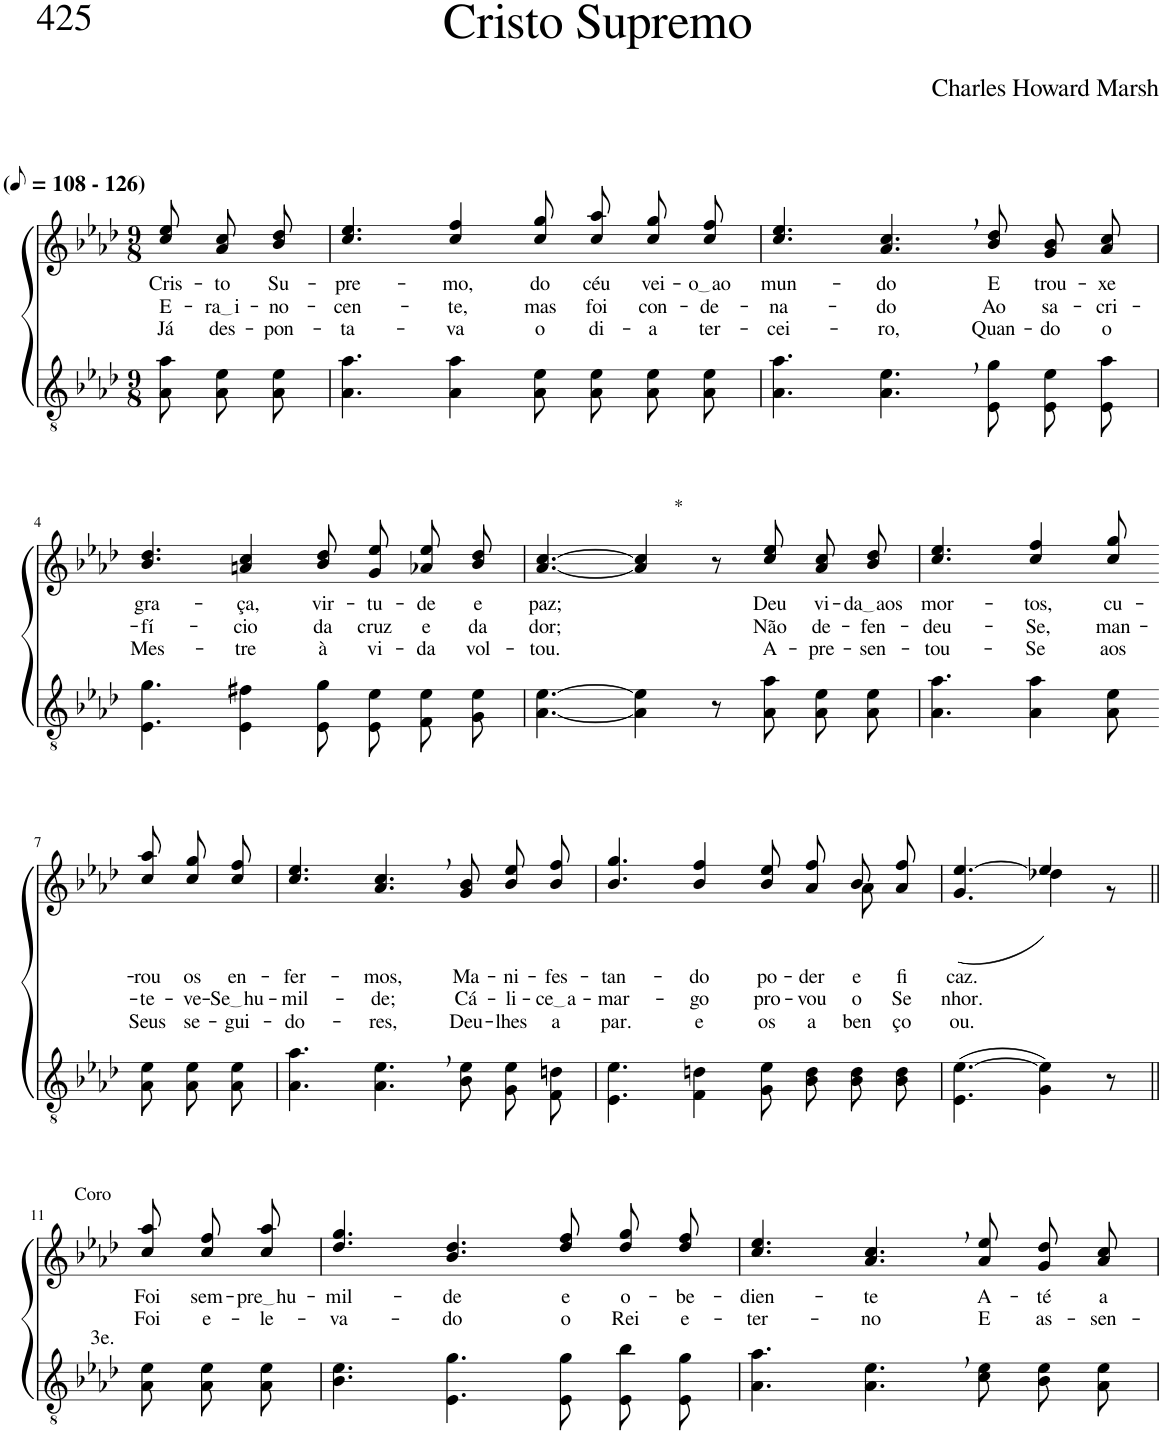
**kern	**kern	**text	**text	**text
*part2	*part1	*part1	*part1	*part1
*staff2	*staff1	*staff1	*staff1	*staff1
*I"Parte III e IV	*I"Parte I e II	*	*	*
*clefGv2	*clefG2	*	*	*
*Trd4c7	*Trd4c7	*	*	*
*k[b-e-a-d-]	*k[b-e-a-d-]	*	*	*
*M9/8	*M9/8	*	*	*
*MM54	*MM54	*	*	*
=1	=1	=1	=1	=1
!	!LO:TX:a:B:t=(	!	!	!
!	!LO:TX:a:B:t=- 126)	!	!	!
!	!	!LO:LY:b	!LO:LY:b	!LO:LY:b
8A-\ 8a-\L	8cc\ 8ee-\L	Cris-	E-	Já
!	!	!LO:LY:b	!LO:LY:b	!LO:LY:b
8A-\ 8e-\	8a-\ 8cc\	-to	ra i	des-
!	!	!LO:LY:b	!LO:LY:b	!LO:LY:b
8A-\ 8e-\J	8b-\ 8dd-\J	Su-	-no-	-pon-
=2	=2	=2	=2	=2
!	!	!LO:LY:b	!LO:LY:b	!LO:LY:b
4.A-\ 4.a-\	4.cc/ 4.ee-/	-pre-	-cen-	-ta-
!	!	!LO:LY:b	!LO:LY:b	!LO:LY:b
4A-\ 4a-\	4cc/ 4ff/	-mo,	-te,	-va
!	!	!LO:LY:b	!LO:LY:b	!LO:LY:b
8A-\ 8e-\	8cc/ 8gg/	do	mas	o
!	!	!LO:LY:b	!LO:LY:b	!LO:LY:b
8A-\ 8e-\L	8cc\ 8aa-\L	céu	foi	di-
!	!	!LO:LY:b	!LO:LY:b	!LO:LY:b
8A-\ 8e-\	8cc\ 8gg\	vei-	con-	-a
!	!	!LO:LY:b	!LO:LY:b	!LO:LY:b
8A-\ 8e-\J	8cc\ 8ff\J	o ao	-de-	ter-
=3	=3	=3	=3	=3
!	!	!LO:LY:b	!LO:LY:b	!LO:LY:b
4.A-\ 4.a-\	4.cc/ 4.ee-/	mun-	-na-	-cei-
!	!	!LO:LY:b	!LO:LY:b	!LO:LY:b
4.A-\, 4.e-\,	4.a-/, 4.cc/,	-do	-do	-ro,
!	!	!LO:LY:b	!LO:LY:b	!LO:LY:b
8E-\ 8g\L	8b-\ 8dd-\L	E	Ao	Quan-
!	!	!LO:LY:b	!LO:LY:b	!LO:LY:b
8E-\ 8e-\	8g\ 8b-\	trou-	sa-	-do
!	!	!LO:LY:b	!LO:LY:b	!LO:LY:b
8E-\ 8a-\J	8a-\ 8cc\J	-xe	-cri-	o
!!LO:LB:g=z
=4	=4	=4	=4	=4
!	!	!LO:LY:b	!LO:LY:b	!LO:LY:b
4.E-\ 4.g\	4.b-/ 4.dd-/	gra-	-fí-	Mes-
!	!	!LO:LY:b	!LO:LY:b	!LO:LY:b
4E-\ 4f#X\	4an/ 4cc/	-ça,	-cio	-tre
!	!	!LO:LY:b	!LO:LY:b	!LO:LY:b
8E-\ 8g\	8b-/ 8dd-/	vir-	da	à
!	!	!LO:LY:b	!LO:LY:b	!LO:LY:b
8E-/ 8e-/L	8g\ 8ee-\L	-tu-	cruz	vi-
!	!	!LO:LY:b	!LO:LY:b	!LO:LY:b
8F/ 8e-/	8a-X\ 8ee-\	-de	e	-da
!	!	!LO:LY:b	!LO:LY:b	!LO:LY:b
8G/ 8e-/J	8b-\ 8dd-\J	e	da	vol-
=5	=5	=5	=5	=5
!	!	!LO:LY:b	!LO:LY:b	!LO:LY:b
[4.A-\ [4.e-\	[4.a-/ [4.cc/	paz;	dor;	-tou.
!	!LO:TX:a:t=*	!	!	!
4A-\] 4e-\]	4a-/] 4cc/]	.	.	.
8r	8r	.	.	.
!	!	!LO:LY:b	!LO:LY:b	!LO:LY:b
8A-\ 8a-\L	8cc\ 8ee-\L	Deu	-Não	A-
!	!	!LO:LY:b	!LO:LY:b	!LO:LY:b
8A-\ 8e-\	8a-\ 8cc\	vi-	de-	-pre-
!	!	!LO:LY:b	!LO:LY:b	!LO:LY:b
8A-\ 8e-\J	8b-\ 8dd-\J	da aos	-fen-	-sen-
=6	=6	=6	=6	=6
!	!	!LO:LY:b	!LO:LY:b	!LO:LY:b
4.A-\ 4.a-\	4.cc/ 4.ee-/	mor-	-deu-	-tou-
!	!	!LO:LY:b	!LO:LY:b	!LO:LY:b
4A-\ 4a-\	4cc/ 4ff/	-tos,	-Se,	-Se
!	!	!LO:LY:b	!LO:LY:b	!LO:LY:b
8A-\ 8e-\	8cc/ 8gg/	cu-	man-	aos
!!LO:LB:g=z
=7-	=7-	=7-	=7-	=7-
!	!	!LO:LY:b	!LO:LY:b	!LO:LY:b
8A-\ 8e-\L	8cc\ 8aa-\L	-rou	-te-	Seus
!	!	!LO:LY:b	!LO:LY:b	!LO:LY:b
8A-\ 8e-\	8cc\ 8gg\	os	-ve-	se-
!	!	!LO:LY:b	!LO:LY:b	!LO:LY:b
8A-\ 8e-\J	8cc\ 8ff\J	en-	Se hu	-gui-
=8	=8	=8	=8	=8
!	!	!LO:LY:b	!LO:LY:b	!LO:LY:b
4.A-\ 4.a-\	4.cc/ 4.ee-/	-fer-	-mil-	-do-
!	!	!LO:LY:b	!LO:LY:b	!LO:LY:b
4.A-\, 4.e-\,	4.a-/, 4.cc/,	-mos,	-de;	-res,
!	!	!LO:LY:b	!LO:LY:b	!LO:LY:b
8B-\ 8e-\L	8g\ 8b-\L	Ma-	Cá-	Deu-
!	!	!LO:LY:b	!LO:LY:b	!LO:LY:b
8G\ 8e-\	8b-\ 8ee-\	-ni-	-li-	-lhes
!	!	!LO:LY:b	!LO:LY:b	!LO:LY:b
8F\ 8dn\J	8b-\ 8ff\J	-fes-	ce a	a
=9	=9	=9	=9	=9
!	!	!LO:LY:b	!LO:LY:b	!LO:LY:b
*	*^	*	*	*
4.E-\ 4.e-\	4.b-/ 4.gg/	2..ryy	-tan-	-mar-	par.
!	!	!	!LO:LY:b	!LO:LY:b	!LO:LY:b
4F\ 4dn\	4b-/ 4ff/	.	-do	-go	e
!	!	!	!LO:LY:b	!LO:LY:b	!LO:LY:b
8G\ 8e-\	8b-/ 8ee-/	.	po-	pro-	os
!	!	!	!LO:LY:b	!LO:LY:b	!LO:LY:b
8B-\ 8d\L	8a-\ 8ff\L	.	-der	-vou	a-
!	!	!	!LO:LY:b	!LO:LY:b	!LO:LY:b
8B-\ 8d\	8b-\	8a-\	e-	o	-ben-
!	!	!	!LO:LY:b	!LO:LY:b	!LO:LY:b
8B-\ 8d\J	8a-\ 8ff\J	8ryy	-fi-	Se-	-ço-
=10	=10	=10	=10	=10	=10
!	!	!	!LO:LY:b	!LO:LY:b	!LO:LY:b
(4.E-\ [4.e-\	4.ryy	(4.g/ [4.ee-/	-caz.	-nhor.	-ou.
4G\ 4e-\])	4dd-X\	4ee-/])	.	.	.
8r	8ryy	8r	.	.	.
!!LO:LB:g=z
=11||	=11||	=11||	=11||	=11||	=11||
!	!LO:TX:a:t=Coro	!	!	!	!
!	!LO:TX:b:t=3e.	!	!	!	!
!	!	!	!LO:LY:b	!LO:LY:b	!
*	*v	*v	*	*	*
8A-\ 8e-\L	8cc\ 8aa-\L	Foi	Foi	.
!	!	!LO:LY:b	!LO:LY:b	!
8A-\ 8e-\	8cc\ 8ff\	sem-	e-	.
!	!	!LO:LY:b	!LO:LY:b	!
8A-\ 8e-\J	8cc\ 8aa-\J	pre hu	-le-	.
=12	=12	=12	=12	=12
!	!	!LO:LY:b	!LO:LY:b	!
4.B-\ 4.e-\	4.dd-/ 4.gg/	-mil-	-va-	.
!	!	!LO:LY:b	!LO:LY:b	!
4.E-\ 4.g\	4.b-/ 4.dd-/	-de	-do	.
!	!	!LO:LY:b	!LO:LY:b	!
8E-\ 8g\L	8dd-\ 8ff\L	e	o	.
!	!	!LO:LY:b	!LO:LY:b	!
8E-\ 8b-\	8dd-\ 8gg\	o-	Rei	.
!	!	!LO:LY:b	!LO:LY:b	!
8E-\ 8g\J	8dd-\ 8ff\J	-be-	e-	.
=13	=13	=13	=13	=13
!	!	!LO:LY:b	!LO:LY:b	!
4.A-\ 4.a-\	4.cc/ 4.ee-/	-dien-	-ter-	.
!	!	!LO:LY:b	!LO:LY:b	!
4.A-\, 4.e-\,	4.a-/, 4.cc/,	-te	-no	.
!	!	!LO:LY:b	!LO:LY:b	!
8c\ 8e-\L	8a-\ 8ee-\L	A-	E	.
!	!	!LO:LY:b	!LO:LY:b	!
8B-\ 8e-\	8g\ 8dd-\	-té	as-	.
!	!	!LO:LY:b	!LO:LY:b	!
8A-\ 8e-\J	8a-\ 8cc\J	a	-sen-	.
=	=	=	=	=
*-	*-	*-	*-	*-
